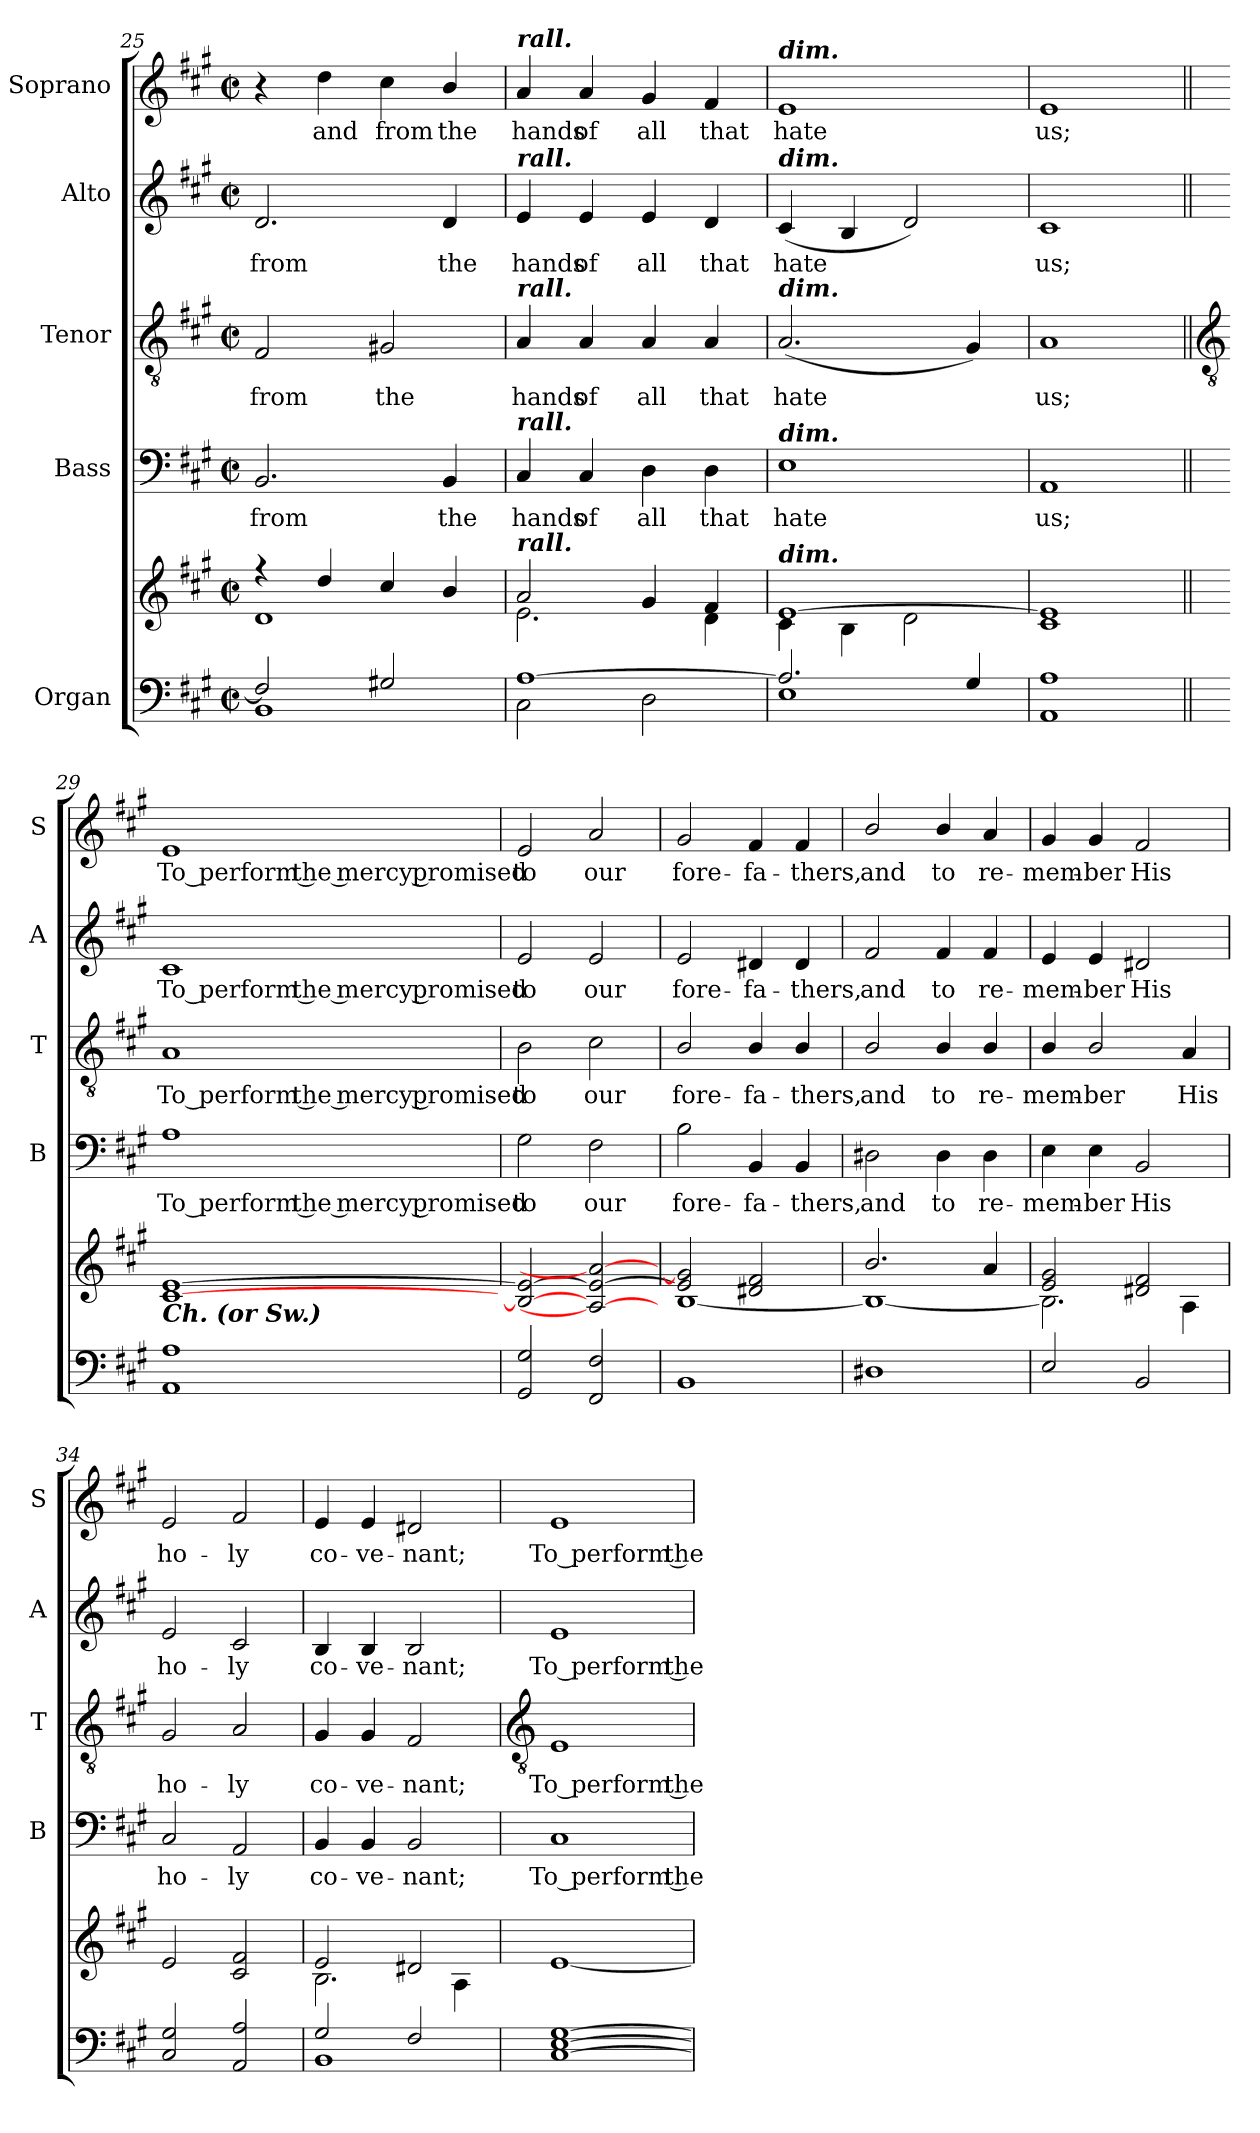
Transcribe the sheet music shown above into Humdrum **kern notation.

**kern	**kern	**kern	**text	**kern	**text	**kern	**text	**kern	**text
*part5	*part5	*part4	*part4	*part3	*part3	*part2	*part2	*part1	*part1
*staff6	*staff5	*staff4	*staff4	*staff3	*staff3	*staff2	*staff2	*staff1	*staff1
*I"Organ	*	*I"Bass	*	*I"Tenor	*	*I"Alto	*	*I"Soprano	*
*	*	*I'B	*	*I'T	*	*I'A	*	*I'S	*
*clefF4	*clefG2	*clefF4	*	*clefGv2	*	*clefG2	*	*clefG2	*
*k[f#c#g#]	*k[f#c#g#]	*k[f#c#g#]	*	*k[f#c#g#]	*	*k[f#c#g#]	*	*k[f#c#g#]	*
*A:	*A:	*A:	*	*A:	*	*A:	*	*A:	*
*M2/2	*M2/2	*M2/2	*	*M2/2	*	*M2/2	*	*M2/2	*
*met(c|)	*met(c|)	*met(c|)	*	*met(c|)	*	*met(c|)	*	*met(c|)	*
=25	=25	=25	=25	=25	=25	=25	=25	=25	=25
*^	*^	*	*	*	*	*	*	*	*
!	!	!	!	!	!LO:LY:b	!	!LO:LY:b	!	!LO:LY:b	!	!
2F#/]	1BB	4r	1d\	2.BB	from	2F#	from	2.d	from	4r	.
!	!	!	!	!	!	!	!	!	!	!	!LO:LY:b
.	.	4dd/	.	.	.	.	.	.	.	4dd	and
!	!	!	!	!	!	!	!LO:LY:b	!	!	!	!LO:LY:b
2G#X/	.	4cc#/	.	.	.	2G#X	the	.	.	4cc#	from
!	!	!	!	!	!LO:LY:b	!	!	!	!LO:LY:b	!	!LO:LY:b
.	.	4b/	.	4BB	the	.	.	4d	the	4b/	the
=26	=26	=26	=26	=26	=26	=26	=26	=26	=26	=26	=26
!	!	!	!	!	!	!	!	!	!	!LO:TX:a:Bi:t=rall.	!
!	!	!	!	!	!	!	!	!LO:TX:a:Bi:t=rall.	!	!	!
!	!	!	!	!	!	!LO:TX:a:Bi:t=rall.	!	!	!	!	!
!	!	!	!	!LO:TX:a:Bi:t=rall.	!	!	!	!	!	!	!
!	!	!LO:TX:a:Bi:t=rall.	!	!	!	!	!	!	!	!	!
!	!	!	!	!	!LO:LY:b	!	!LO:LY:b	!	!LO:LY:b	!	!LO:LY:b
[1A	2C#\	2a/	2.e\	4C#	hands	4A	hands	4e	hands	4a	hands
!	!	!	!	!	!LO:LY:b	!	!LO:LY:b	!	!LO:LY:b	!	!LO:LY:b
.	.	.	.	4C#	of	4A	of	4e	of	4a	of
!	!	!	!	!	!LO:LY:b	!	!LO:LY:b	!	!LO:LY:b	!	!LO:LY:b
.	2D	4g#/	.	4D	all	4A	all	4e	all	4g#	all
!	!	!	!	!	!LO:LY:b	!	!LO:LY:b	!	!LO:LY:b	!	!LO:LY:b
.	.	4f#/	4d\	4D	that	4A	that	4d	that	4f#	that
=27	=27	=27	=27	=27	=27	=27	=27	=27	=27	=27	=27
!	!	!	!	!	!	!	!	!	!	!LO:TX:a:Bi:t=dim.	!
!	!	!	!	!	!	!	!	!LO:TX:a:Bi:t=dim.	!	!	!
!	!	!	!	!	!	!LO:TX:a:Bi:t=dim.	!	!	!	!	!
!	!	!	!	!LO:TX:a:Bi:t=dim.	!	!	!	!	!	!	!
!	!	!LO:TX:a:Bi:t=dim.	!	!	!	!	!	!	!	!	!
!	!	!	!	!	!LO:LY:b	!	!LO:LY:b	!	!LO:LY:b	!	!LO:LY:b
2.A/]	1E/	[1e/	4c#\	1E	hate	(<2.A	hate	(<4c#	hate	1e	hate
.	.	.	4B\	.	.	.	.	4B	.	.	.
.	.	.	2d\	.	.	.	.	2d)	.	.	.
4G#/	.	.	.	.	.	4G#)	.	.	.	.	.
=28	=28	=28	=28	=28	=28	=28	=28	=28	=28	=28	=28
!	!	!	!	!	!LO:LY:b	!	!LO:LY:b	!	!LO:LY:b	!	!LO:LY:b
1A	1AA	1e/]	1c#\	1AA	us;	1A	us;	1c#	us;	1e	us;
!!LO:LB:g=z
=29||	=29||	=29||	=29||	=29||	=29||	=29||	=29||	=29||	=29||	=29||	=29||
*	*	*	*	*	*	*clefGv2	*	*	*	*	*
!	!	!LO:TX:b:Bi:t=Ch. (or Sw.)	!	!	!	!	!	!	!	!	!
!	!	!	!	!	!LO:LY:b	!	!LO:LY:b	!	!LO:LY:b	!	!LO:LY:b
1AA 1A	1ryy	[1c#/ [1e/	1ryy	1A	To perform the mercy promised	1A	To perform the mercy promised	1c#	To perform the mercy promised	1e	To perform the mercy promised
=30	=30	=30	=30	=30	=30	=30	=30	=30	=30	=30	=30
!	!	!	!	!	!LO:LY:b	!	!LO:LY:b	!	!LO:LY:b	!	!LO:LY:b
2GG# 2G#	1ryy	2B/_ 2e/_	1ryy	2G#	to	2B	to	2e	to	2e	to
!	!	!	!	!	!LO:LY:b	!	!LO:LY:b	!	!LO:LY:b	!	!LO:LY:b
2FF# 2F#	.	2A/_ 2e/_ 2a/_	.	2F#	our	2c#	our	2e	our	2a	our
=31	=31	=31	=31	=31	=31	=31	=31	=31	=31	=31	=31
!	!	!	!	!	!LO:LY:b	!	!LO:LY:b	!	!LO:LY:b	!	!LO:LY:b
1BB	1ryy	2e/] 2g#/]	[1B\	2B	fore-	2B/	fore-	2e	fore-	2g#	fore-
!	!	!	!	!	!LO:LY:b	!	!LO:LY:b	!	!LO:LY:b	!	!LO:LY:b
.	.	2d#X/ 2f#/	.	4BB	-fa-	4B/	-fa-	4d#X	-fa-	4f#	-fa-
!	!	!	!	!	!LO:LY:b	!	!LO:LY:b	!	!LO:LY:b	!	!LO:LY:b
.	.	.	.	4BB	-thers,	4B/	-thers,	4d#	-thers,	4f#	-thers,
=32	=32	=32	=32	=32	=32	=32	=32	=32	=32	=32	=32
!	!	!	!	!	!LO:LY:b	!	!LO:LY:b	!	!LO:LY:b	!	!LO:LY:b
1D#X	1ryy	2.b/	1B\_	2D#X	and	2B/	and	2f#	and	2b/	and
!	!	!	!	!	!LO:LY:b	!	!LO:LY:b	!	!LO:LY:b	!	!LO:LY:b
.	.	.	.	4D#	to	4B/	to	4f#	to	4b/	to
!	!	!	!	!	!LO:LY:b	!	!LO:LY:b	!	!LO:LY:b	!	!LO:LY:b
.	.	4a/	.	4D#	re-	4B/	re-	4f#	re-	4a	re-
=33	=33	=33	=33	=33	=33	=33	=33	=33	=33	=33	=33
!	!	!	!	!	!LO:LY:b	!	!LO:LY:b	!	!LO:LY:b	!	!LO:LY:b
2E	1ryy	2e/ 2g#/	2.B\]	4E	-mem-	4B/	-mem-	4e	-mem-	4g#	-mem-
!	!	!	!	!	!LO:LY:b	!	!LO:LY:b	!	!LO:LY:b	!	!LO:LY:b
.	.	.	.	4E	-ber	2B/	-ber	4e	-ber	4g#	-ber
!	!	!	!	!	!LO:LY:b	!	!	!	!LO:LY:b	!	!LO:LY:b
2BB	.	2d#X/ 2f#/	.	2BB	His	.	.	2d#X	His	2f#	His
!	!	!	!	!	!	!	!LO:LY:b	!	!	!	!
.	.	.	4A\	.	.	4A	His	.	.	.	.
=34	=34	=34	=34	=34	=34	=34	=34	=34	=34	=34	=34
!	!	!	!	!	!LO:LY:b	!	!LO:LY:b	!	!LO:LY:b	!	!LO:LY:b
2C# 2G#	1ryy	2e/	1ryy	2C#	ho-	2G#	ho-	2e	ho-	2e	ho-
!	!	!	!	!	!LO:LY:b	!	!LO:LY:b	!	!LO:LY:b	!	!LO:LY:b
2AA 2A	.	2c#/ 2f#/	.	2AA	-ly	2A	-ly	2c#	-ly	2f#	-ly
=35	=35	=35	=35	=35	=35	=35	=35	=35	=35	=35	=35
!	!	!	!	!	!LO:LY:b	!	!LO:LY:b	!	!LO:LY:b	!	!LO:LY:b
2G#/	1BB	2e/	2.B\	4BB	co-	4G#	co-	4B	co-	4e	co-
!	!	!	!	!	!LO:LY:b	!	!LO:LY:b	!	!LO:LY:b	!	!LO:LY:b
.	.	.	.	4BB	-ve-	4G#	-ve-	4B	-ve-	4e	-ve-
!	!	!	!	!	!LO:LY:b	!	!LO:LY:b	!	!LO:LY:b	!	!LO:LY:b
2F#/	.	2d#X/	.	2BB	-nant;	2F#	-nant;	2B	-nant;	2d#X	-nant;
.	.	.	4A\	.	.	.	.	.	.	.	.
!!LO:LB:g=z
=36	=36	=36	=36	=36	=36	=36	=36	=36	=36	=36	=36
*	*	*	*	*	*	*clefGv2	*	*	*	*	*
!	!	!	!	!	!LO:LY:b	!	!LO:LY:b	!	!LO:LY:b	!	!LO:LY:b
[1C# [1E [1G#	1ryy	1ryy	[1e\	1C#	To perform the	1E	To perform the	1e	To perform the	1e	To perform the
*v	*v	*	*	*	*	*	*	*	*	*	*
*	*v	*v	*	*	*	*	*	*	*	*
=	=	=	=	=	=	=	=	=	=
*-	*-	*-	*-	*-	*-	*-	*-	*-	*-
